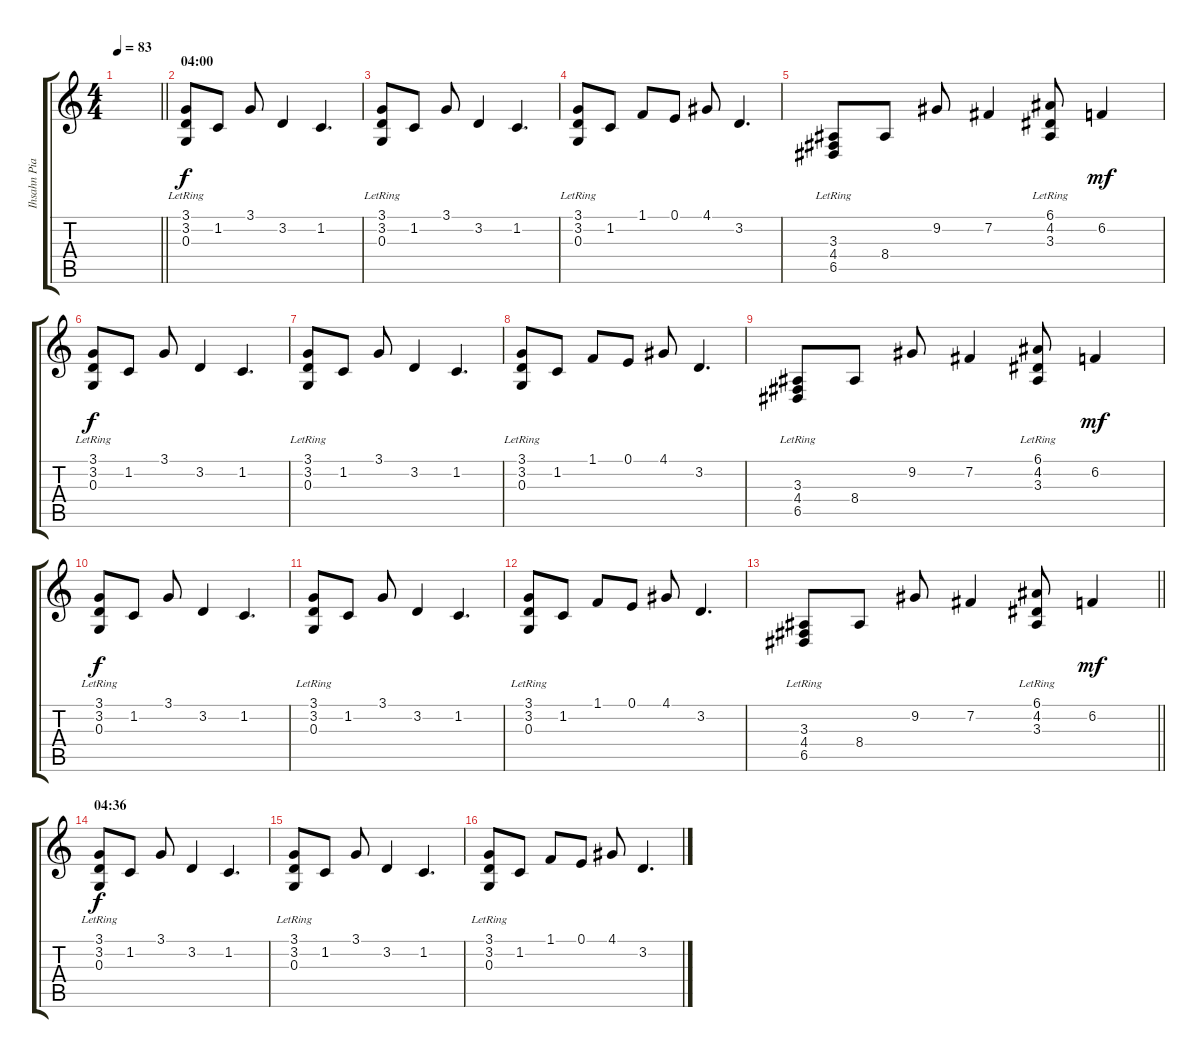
\track ("Ihsahn Piano" "Ihsahn Pia") {instrument acousticgrandpiano}
\staff {score tabs}
\tuning (E4 B3 G3 D3 A2 E2) {hide}
\ts (4 4)
\tempo 83
\clef g2
\barLineRight lightlight
\ks c
|
\section ("" "04:00")
(3.1{lr} 3.2{lr} 0.3{lr}).8{dy f} 1.2.8 3.1.8 3.2.4 1.2.4{d} |
(3.1{lr} 3.2{lr} 0.3{lr}).8 1.2.8 3.1.8 3.2.4 1.2.4{d} |
(3.1{lr} 3.2{lr} 0.3{lr}).8 1.2.8 1.1.8 0.1.8 4.1.8 3.2.4{d} |
(3.3{lr} 4.4{lr} 6.5{lr}).8 8.4.8 9.2.8 7.2.4 (6.1{lr} 4.2{lr} 3.3{lr}).8 6.2.4{dy mf} |
(3.1{lr} 3.2{lr} 0.3{lr}).8{dy f} 1.2.8 3.1.8 3.2.4 1.2.4{d} |
(3.1{lr} 3.2{lr} 0.3{lr}).8 1.2.8 3.1.8 3.2.4 1.2.4{d} |
(3.1{lr} 3.2{lr} 0.3{lr}).8 1.2.8 1.1.8 0.1.8 4.1.8 3.2.4{d} |
(3.3{lr} 4.4{lr} 6.5{lr}).8 8.4.8 9.2.8 7.2.4 (6.1{lr} 4.2{lr} 3.3{lr}).8 6.2.4{dy mf} |
(3.1{lr} 3.2{lr} 0.3{lr}).8{dy f} 1.2.8 3.1.8 3.2.4 1.2.4{d} |
(3.1{lr} 3.2{lr} 0.3{lr}).8 1.2.8 3.1.8 3.2.4 1.2.4{d} |
(3.1{lr} 3.2{lr} 0.3{lr}).8 1.2.8 1.1.8 0.1.8 4.1.8 3.2.4{d} |
\barLineRight lightlight
(3.3{lr} 4.4{lr} 6.5{lr}).8 8.4.8 9.2.8 7.2.4 (6.1{lr} 4.2{lr} 3.3{lr}).8 6.2.4{dy mf} |
\section ("" "04:36")
(3.1{lr} 3.2{lr} 0.3{lr}).8{dy f} 1.2.8 3.1.8 3.2.4 1.2.4{d} |
(3.1{lr} 3.2{lr} 0.3{lr}).8 1.2.8 3.1.8 3.2.4 1.2.4{d} |
(3.1{lr} 3.2{lr} 0.3{lr}).8 1.2.8 1.1.8 0.1.8 4.1.8 3.2.4{d}
